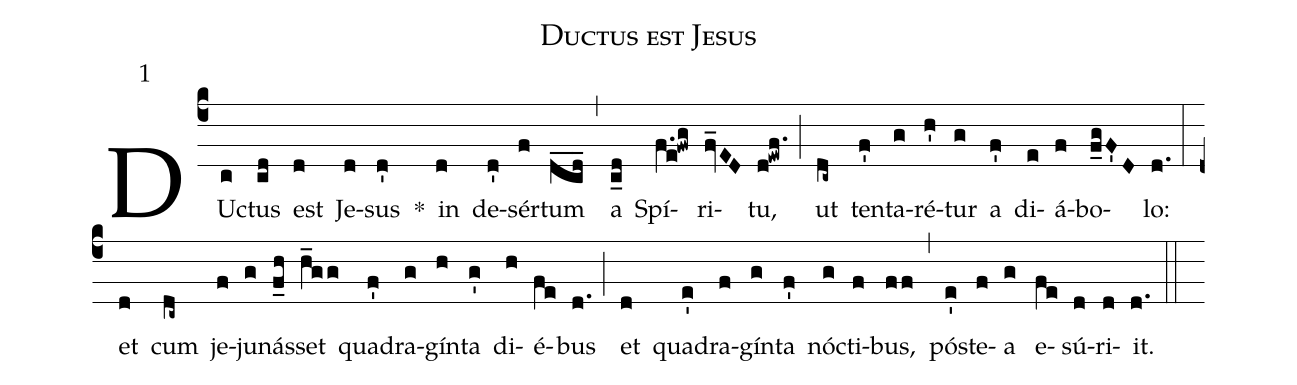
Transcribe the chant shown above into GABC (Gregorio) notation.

name:Ductus est Jesus;
mode:1;
annotation:1;
office-part:Antiphonae;
%%
(c4) DU(c)ctus(cd) est(d) Je(d)sus(d') *() in(d) de(d')sér(f)tum(dcd___) (,) a(c_d) Spí(f.e!fwg)ri(fv_ED)tu,(d!ewf.) (;) ut(dc~) ten(f')ta(g)ré(h')tur(g) a(f') di(e)á(f)bo(f_gF'D)lo:(d.) (:) et(d) cum(dc~) je(f)ju(g)nás(f_h)set(h_gg) qua(f')dra(g)gín(h)ta(g') di(h)é(fe)bus(d.) (;) et(d) qua(e')dra(f)gín(g)ta(f') nó(g)cti(f)bus,(ff) (,) pó(e')ste(f)a(g) e(fe)sú(d)ri(d)it.(d.) (::)
